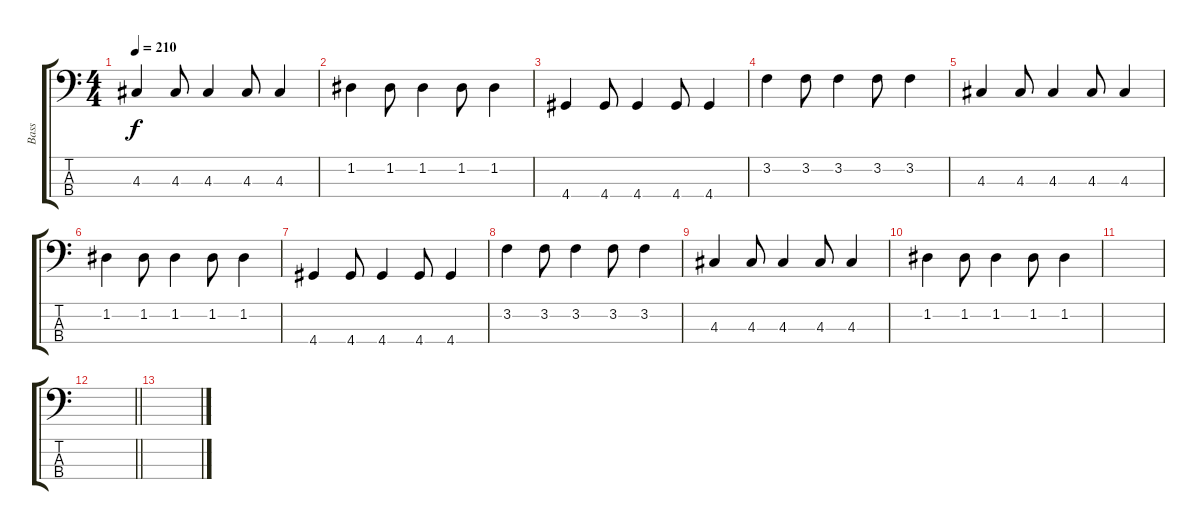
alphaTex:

\track ("Bass" "Bass") {instrument electricbassfinger}
\staff {score tabs}
\tuning (G2 D2 A1 E1) {hide}
\ts (4 4)
\tempo 210
\clef f4
\ks c
4.3.4{dy f} 4.3.8 4.3.4 4.3.8 4.3.4 |
1.2.4 1.2.8 1.2.4 1.2.8 1.2.4 |
4.4.4 4.4.8 4.4.4 4.4.8 4.4.4 |
3.2.4 3.2.8 3.2.4 3.2.8 3.2.4 |
4.3.4 4.3.8 4.3.4 4.3.8 4.3.4 |
1.2.4 1.2.8 1.2.4 1.2.8 1.2.4 |
4.4.4 4.4.8 4.4.4 4.4.8 4.4.4 |
3.2.4 3.2.8 3.2.4 3.2.8 3.2.4 |
4.3.4 4.3.8 4.3.4 4.3.8 4.3.4 |
1.2.4 1.2.8 1.2.4 1.2.8 1.2.4 |
|
\barLineRight lightlight
|
\section ("" "")
